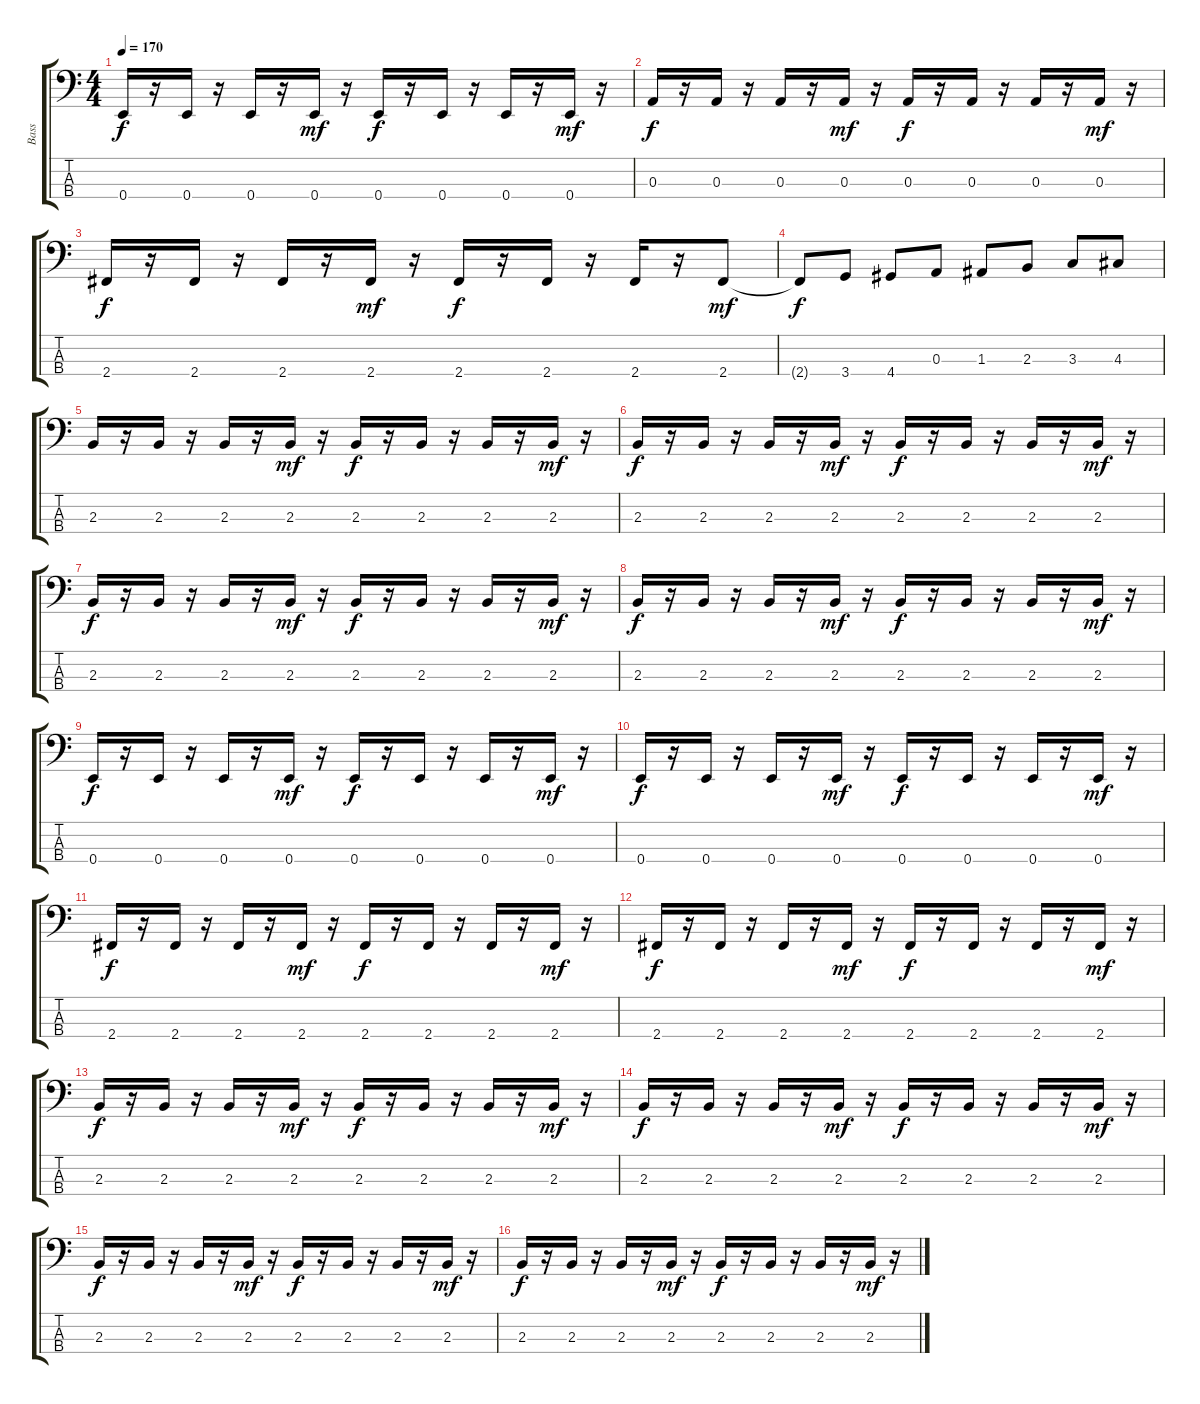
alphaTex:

\track ("Bass" "Bass") {instrument electricbassfinger}
\staff {score tabs}
\tuning (G2 D2 A1 E1) {hide}
\ts (4 4)
\tempo 170
\clef f4
\ks c
0.4.16{dy f} r.16 0.4.16 r.16 0.4.16 r.16 0.4.16{dy mf} r.16 0.4.16{dy f} r.16 0.4.16 r.16 0.4.16 r.16 0.4.16{dy mf} r.16 |
0.3.16{dy f} r.16 0.3.16 r.16 0.3.16 r.16 0.3.16{dy mf} r.16 0.3.16{dy f} r.16 0.3.16 r.16 0.3.16 r.16 0.3.16{dy mf} r.16 |
2.4.16{dy f} r.16 2.4.16 r.16 2.4.16 r.16 2.4.16{dy mf} r.16 2.4.16{dy f} r.16 2.4.16 r.16 2.4.16 r.16 2.4.8{dy mf} |
2.4{t}.8{dy f} 3.4.8 4.4.8 0.3.8 1.3.8 2.3.8 3.3.8 4.3.8 |
2.3.16 r.16 2.3.16 r.16 2.3.16 r.16 2.3.16{dy mf} r.16 2.3.16{dy f} r.16 2.3.16 r.16 2.3.16 r.16 2.3.16{dy mf} r.16 |
2.3.16{dy f} r.16 2.3.16 r.16 2.3.16 r.16 2.3.16{dy mf} r.16 2.3.16{dy f} r.16 2.3.16 r.16 2.3.16 r.16 2.3.16{dy mf} r.16 |
2.3.16{dy f} r.16 2.3.16 r.16 2.3.16 r.16 2.3.16{dy mf} r.16 2.3.16{dy f} r.16 2.3.16 r.16 2.3.16 r.16 2.3.16{dy mf} r.16 |
2.3.16{dy f} r.16 2.3.16 r.16 2.3.16 r.16 2.3.16{dy mf} r.16 2.3.16{dy f} r.16 2.3.16 r.16 2.3.16 r.16 2.3.16{dy mf} r.16 |
0.4.16{dy f} r.16 0.4.16 r.16 0.4.16 r.16 0.4.16{dy mf} r.16 0.4.16{dy f} r.16 0.4.16 r.16 0.4.16 r.16 0.4.16{dy mf} r.16 |
0.4.16{dy f} r.16 0.4.16 r.16 0.4.16 r.16 0.4.16{dy mf} r.16 0.4.16{dy f} r.16 0.4.16 r.16 0.4.16 r.16 0.4.16{dy mf} r.16 |
2.4.16{dy f} r.16 2.4.16 r.16 2.4.16 r.16 2.4.16{dy mf} r.16 2.4.16{dy f} r.16 2.4.16 r.16 2.4.16 r.16 2.4.16{dy mf} r.16 |
2.4.16{dy f} r.16 2.4.16 r.16 2.4.16 r.16 2.4.16{dy mf} r.16 2.4.16{dy f} r.16 2.4.16 r.16 2.4.16 r.16 2.4.16{dy mf} r.16 |
2.3.16{dy f} r.16 2.3.16 r.16 2.3.16 r.16 2.3.16{dy mf} r.16 2.3.16{dy f} r.16 2.3.16 r.16 2.3.16 r.16 2.3.16{dy mf} r.16 |
2.3.16{dy f} r.16 2.3.16 r.16 2.3.16 r.16 2.3.16{dy mf} r.16 2.3.16{dy f} r.16 2.3.16 r.16 2.3.16 r.16 2.3.16{dy mf} r.16 |
2.3.16{dy f} r.16 2.3.16 r.16 2.3.16 r.16 2.3.16{dy mf} r.16 2.3.16{dy f} r.16 2.3.16 r.16 2.3.16 r.16 2.3.16{dy mf} r.16 |
2.3.16{dy f} r.16 2.3.16 r.16 2.3.16 r.16 2.3.16{dy mf} r.16 2.3.16{dy f} r.16 2.3.16 r.16 2.3.16 r.16 2.3.16{dy mf} r.16
